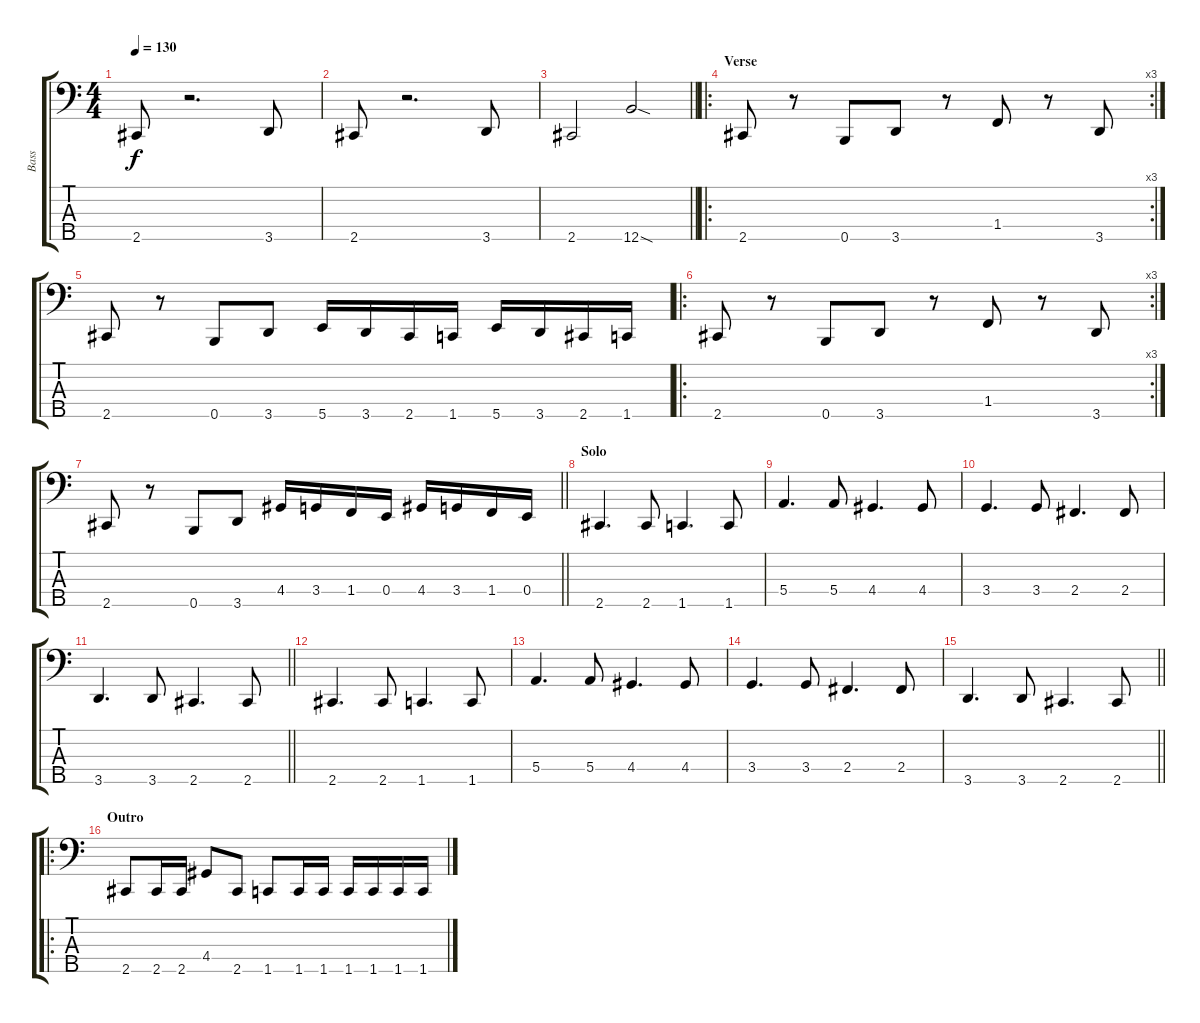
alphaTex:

\track ("Bass" "Bass") {instrument electricbassfinger}
\staff {score tabs}
\tuning (G2 D2 A1 E1 B0) {hide}
\ts (4 4)
\tempo 130
\clef f4
\ks aminor
2.5.8{dy f} r.2{d} 3.5.8 |
2.5.8 r.2{d} 3.5.8 |
\barLineRight lightlight
2.5.2 12.5{sod}.2 |
\ro
\rc 3
\section ("" "Verse")
2.5.8 r.8 0.5.8 3.5.8 r.8 1.4.8 r.8 3.5.8 |
2.5.8 r.8 0.5.8 3.5.8 5.5.16 3.5.16 2.5.16 1.5.16 5.5.16 3.5.16 2.5.16 1.5.16 |
\ro
\rc 3
2.5.8 r.8 0.5.8 3.5.8 r.8 1.4.8 r.8 3.5.8 |
\barLineRight lightlight
2.5.8 r.8 0.5.8 3.5.8 4.4.16 3.4.16 1.4.16 0.4.16 4.4.16 3.4.16 1.4.16 0.4.16 |
\section ("" "Solo")
2.5.4{d} 2.5.8 1.5.4{d} 1.5.8 |
5.4.4{d} 5.4.8 4.4.4{d} 4.4.8 |
3.4.4{d} 3.4.8 2.4.4{d} 2.4.8 |
\barLineRight lightlight
3.5.4{d} 3.5.8 2.5.4{d} 2.5.8 |
2.5.4{d} 2.5.8 1.5.4{d} 1.5.8 |
5.4.4{d} 5.4.8 4.4.4{d} 4.4.8 |
3.4.4{d} 3.4.8 2.4.4{d} 2.4.8 |
\barLineRight lightlight
3.5.4{d} 3.5.8 2.5.4{d} 2.5.8 |
\ro
\section ("" "Outro")
2.5.8 2.5.16 2.5.16 4.4.8 2.5.8 1.5.8 1.5.16 1.5.16 1.5.16 1.5.16 1.5.16 1.5.16
